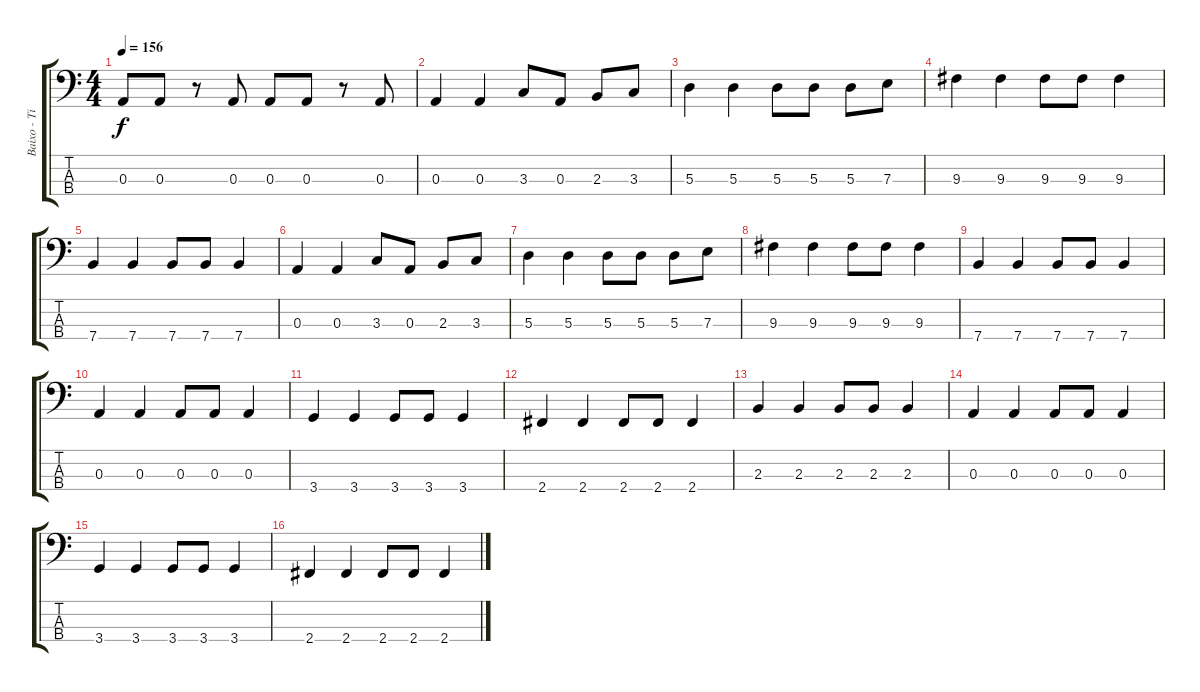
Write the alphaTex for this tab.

\track ("Baixo - Tim" "Baixo - Ti") {instrument electricbassfinger}
\staff {score tabs}
\tuning (G2 D2 A1 E1) {hide}
\ts (4 4)
\tempo 156
\clef f4
\ks c
0.3.8{dy f} 0.3.8 r.8 0.3.8 0.3.8 0.3.8 r.8 0.3.8 |
0.3.4 0.3.4 3.3.8 0.3.8 2.3.8 3.3.8 |
5.3.4 5.3.4 5.3.8 5.3.8 5.3.8 7.3.8 |
9.3.4 9.3.4 9.3.8 9.3.8 9.3.4 |
7.4.4 7.4.4 7.4.8 7.4.8 7.4.4 |
0.3.4 0.3.4 3.3.8 0.3.8 2.3.8 3.3.8 |
5.3.4 5.3.4 5.3.8 5.3.8 5.3.8 7.3.8 |
9.3.4 9.3.4 9.3.8 9.3.8 9.3.4 |
7.4.4 7.4.4 7.4.8 7.4.8 7.4.4 |
0.3.4 0.3.4 0.3.8 0.3.8 0.3.4 |
3.4.4 3.4.4 3.4.8 3.4.8 3.4.4 |
2.4.4 2.4.4 2.4.8 2.4.8 2.4.4 |
2.3.4 2.3.4 2.3.8 2.3.8 2.3.4 |
0.3.4 0.3.4 0.3.8 0.3.8 0.3.4 |
3.4.4 3.4.4 3.4.8 3.4.8 3.4.4 |
2.4.4 2.4.4 2.4.8 2.4.8 2.4.4
